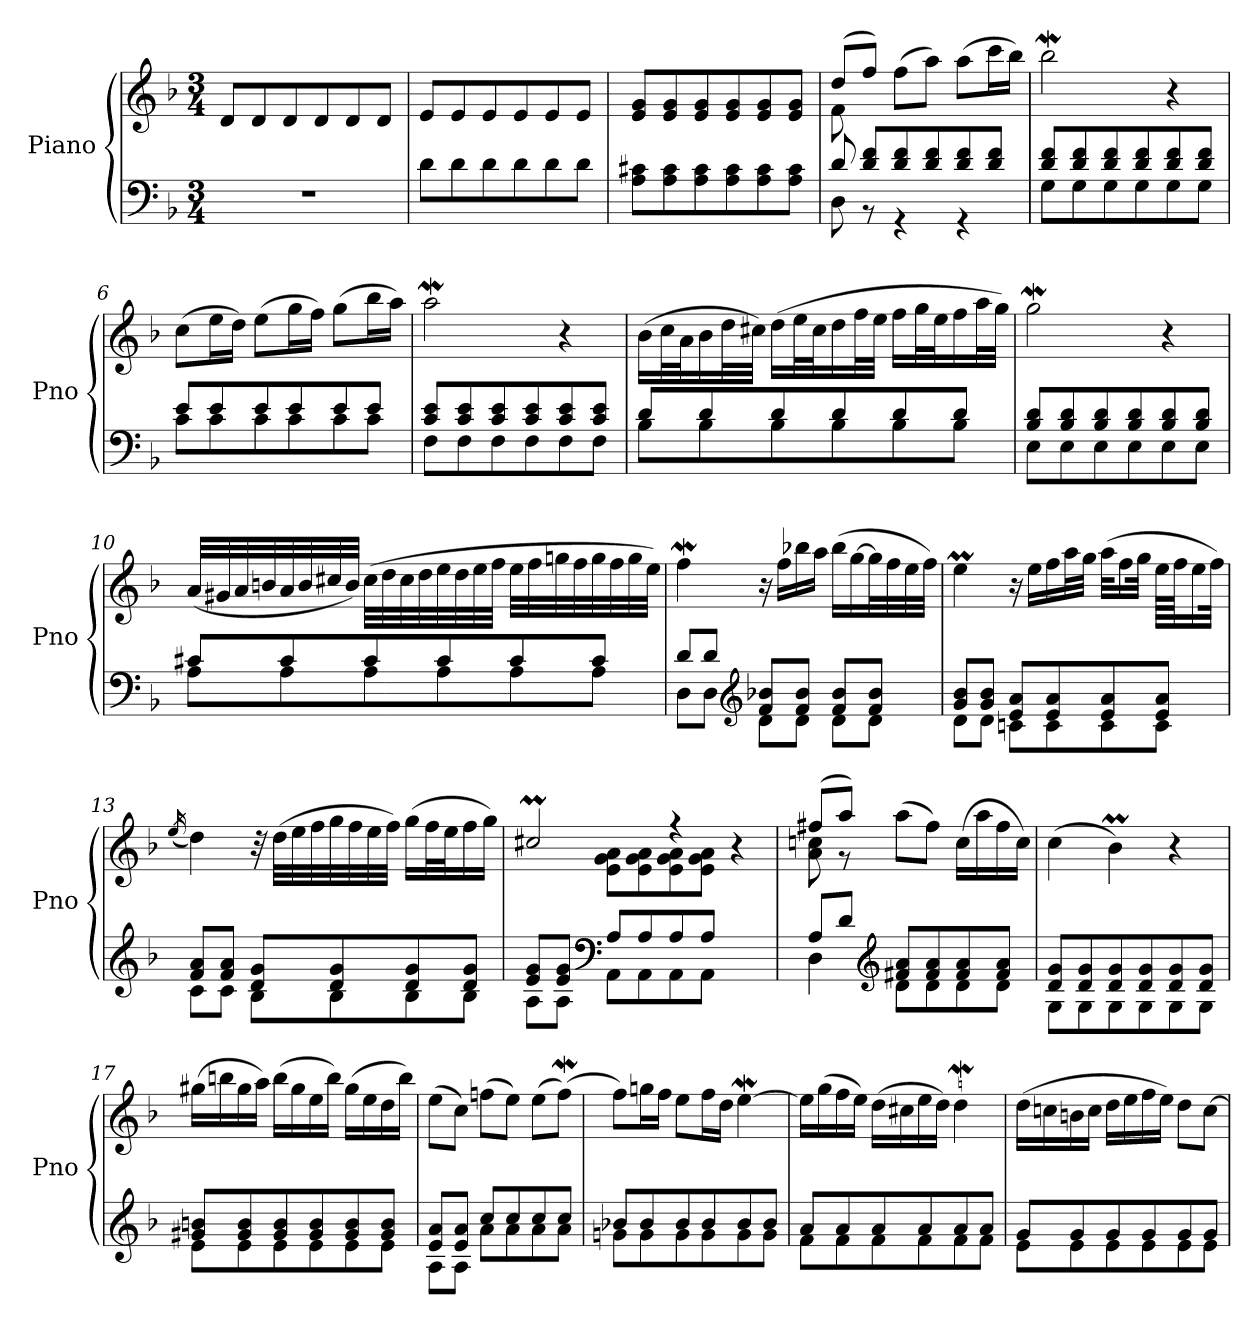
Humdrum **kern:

**kern	**kern
*part1	*part1
*staff2	*staff1
*I"Piano	*
*I'Pno	*
*clefF4	*clefG2
*k[b-]	*k[b-]
*M3/4	*M3/4
=1	=1
2.r	8d/L
.	8d/
.	8d/
.	8d/
.	8d/
.	8d/J
=2	=2
8d\L	8e/L
8d\	8e/
8d\	8e/
8d\	8e/
8d\	8e/
8d\J	8e/J
=3	=3
8A\ 8c#X\L	8e/ 8g/L
8A\ 8c#\	8e/ 8g/
8A\ 8c#\	8e/ 8g/
8A\ 8c#\	8e/ 8g/
8A\ 8c#\	8e/ 8g/
8A\ 8c#\J	8e/ 8g/J
=4	=4
*^	*^
8d/	8D\	(>8dd/L	8f\
8d/ 8f/L	8r	8ff/J)	2ryy
8d/ 8f/	4r	(>8ff\L	.
8d/ 8f/	.	8aa\J)	.
8d/ 8f/	4r	(>8aa\L	.
8d/ 8f/J	.	16ccc\L	8ryy
.	.	16bb-\JJ)	.
*	*	*v	*v
=5	=5	=5
8d/ 8f/L	8G\L	2bb-w\
8d/ 8f/	8G\	.
8d/ 8f/	8G\	.
8d/ 8f/	8G\	.
8d/ 8f/	8G\	4r
8d/ 8f/J	8G\J	.
=6	=6	=6
8e/L	8c\L	(>8cc\L
8e/	8c\	16ee\L
.	.	16dd\JJ)
8e/	8c\	(>8ee\L
8e/	8c\	16gg\L
.	.	16ff\JJ)
8e/	8c\	(>8gg\L
8e/J	8c\J	16bb-\L
.	.	16aa\JJ)
=7	=7	=7
8c/ 8e/L	8F\L	2aaW\
8c/ 8e/	8F\	.
8c/ 8e/	8F\	.
8c/ 8e/	8F\	.
8c/ 8e/	8F\	4r
8c/ 8e/J	8F\J	.
=8	=8	=8
8d/L	8B-\L	(>16b-\LL
.	.	32cc\L
.	.	32a\J
8d/	8B-\	16b-\
.	.	32dd\L
.	.	32cc#X\JJJ)
8d/	8B-\	(>16dd\LL
.	.	32ee\L
.	.	32cc#\J
8d/	8B-\	16dd\
.	.	32ff\L
.	.	32ee\JJJ
8d/	8B-\	16ff\LL
.	.	32gg\L
.	.	32ee\J
8d/J	8B-\J	16ff\
.	.	32aa\L
.	.	32gg\JJJ)
=9	=9	=9
8B-/ 8d/L	8E\L	2ggW\
8B-/ 8d/	8E\	.
8B-/ 8d/	8E\	.
8B-/ 8d/	8E\	.
8B-/ 8d/	8E\	4r
8B-/ 8d/J	8E\J	.
=10	=10	=10
8c#X/L	8A\L	(<32a/LLL
.	.	32g#X/
.	.	32a/
.	.	32bn/
8c#/	8A\	32a/
.	.	32b/
.	.	32cc#X/
.	.	32b/JJJ)
8c#/	8A\	(>32cc#\LLL
.	.	32dd\
.	.	32cc#\
.	.	32dd\
8c#/	8A\	32ee\
.	.	32dd\
.	.	32ee\
.	.	32ff\JJJ
8c#/	8A\	32ee\LLL
.	.	32ff\
.	.	32ggn\
.	.	32ff\
8c#/J	8A\J	32gg\
.	.	32ff\
.	.	32gg\
.	.	32ee\JJJ)
=11	=11	=11
8d/L	8D\L	4ffw\
8d/J	8D\J	.
*clefG2	*	*
8f/ 8b-X/L	8d\L	16r
.	.	16ff\LL
8f/ 8b-/J	8d\J	16bb-X\
.	.	16aa\JJ
8f/ 8b-/L	8d\L	(>16bb-\LL
.	.	[16gg\
8f/ 8b-/J	8d\J	32gg\L]
.	.	32ff\
.	.	32ee\
.	.	32ff\JJJ)
=12	=12	=12
8g/ 8b-/L	8d\L	4eem\
8g/ 8b-/J	8d\J	.
8e/ 8a/L	8cn\L	16r
.	.	16ee\LL
8e/ 8a/	8c\	16ff\
.	.	32aa\L
.	.	32gg\JJJ
8e/ 8a/	8c\	(>32aa\KLL
.	.	16ff\
.	.	32gg\JJk
8e/ 8a/J	8c\J	64ee\LLLL
.	.	64ff\JJ
.	.	16ee\
.	.	32ff\JJk)
=13	=13	=13
.	.	(>16qee/
8f/ 8a/L	8c\L	4dd\)
8f/ 8a/J	8c\J	.
8d/ 8g/L	8B-\L	32r
.	.	(>32dd\LLL
.	.	32ee\
.	.	32ff\
8d/ 8g/	8B-\	32gg\
.	.	32ff\
.	.	32ee\
.	.	32ff\JJJ)
8d/ 8g/	8B-\	(>16gg\LL
.	.	32ff\L
.	.	32ee\J
8d/ 8g/J	8B-\J	16ff\
.	.	16gg\JJ)
=14	=14	=14
*	*	*^
8e/ 8g/L	8A\L	2cc#Xm/	4ryy
8e/ 8g/J	8A\J	.	.
*clefF4	*	*	*
8A/L	8AA\L	.	8e\ 8g\ 8a\L
8A/	8AA\	.	8e\ 8g\ 8a\
8A/	8AA\	4r	8e\ 8g\ 8a\
8A/J	8AA\J	.	8e\ 8g\ 8a\J
4ryy	4ryy	4ryy	4r
=15	=15	=15	=15
8A/L	4D\	(>8ff#X/L	8a\ 8ccn\
8d/J	.	8aa/J)	8r
*clefG2	*	*	*
8f#X/ 8a/L	8d\L	(>8aa\L	2ryy
8f#/ 8a/	8d\	8ff#\J)	.
8f#/ 8a/	8d\	(>16cc\LL	.
.	.	16aa\	.
8f#/ 8a/J	8d\J	16ff#\	.
.	.	16cc\JJ)	.
*	*	*v	*v
=16	=16	=16
8d/ 8g/L	8G\L	(>4cc\
8d/ 8g/	8G\	.
8d/ 8g/	8G\	4b-M\)
8d/ 8g/	8G\	.
8d/ 8g/	8G\	4r
8d/ 8g/J	8G\J	.
=17	=17	=17
8g#X/ 8bn/L	8e\L	(>16gg#X\LL
.	.	16bbn\
8g#/ 8b/	8e\	16gg#\
.	.	16aa\JJ)
8g#/ 8b/	8e\	(>16bb\LL
.	.	16gg#\
8g#/ 8b/	8e\	16ee\
.	.	16bb\JJ)
8g#/ 8b/	8e\	(>16gg#\LL
.	.	16ee\
8g#/ 8b/J	8e\J	16dd\
.	.	16bb\JJ)
=18	=18	=18
8e/ 8a/L	8A\L	(>8ee\L
8e/ 8a/J	8A\J	8cc\J)
8cc/L	8a\L	(>8ffn\L
8cc/	8a\	8ee\J)
8cc/	8a\	(>8ee\L
8cc/J	8a\J	(>8ffw\J)
=19	=19	=19
8b-X/L	8gn\L	8ff\L)
8b-/	8g\	16ggn\L
.	.	16ff\JJ
8b-/	8g\	8ee\L
8b-/	8g\	16ff\L
.	.	16dd\JJ
8b-/	8g\	[4eeW\
8b-/J	8g\J	.
=20	=20	=20
8a/L	8f\L	16ee\LL]
.	.	(>16gg\
8a/	8f\	16ff\
.	.	16ee\JJ)
8a/	8f\	(>16dd\LL
.	.	16cc#X\
8a/	8f\	16ee\
.	.	16dd\JJ)
8a/	8f\	4ddW\
8a/J	8f\J	.
=21	=21	=21
8g/L	8e\L	(>16dd\LL
.	.	16ccn\
8g/	8e\	16bn\
.	.	16cc\JJ
8g/	8e\	16dd\LL
.	.	16ee\
8g/	8e\	16ff\
.	.	16ee\JJ)
8g/	8e\	8dd\L
8g/J	8e\J	[8cc\J
*v	*v	*
=	=
*-	*-
